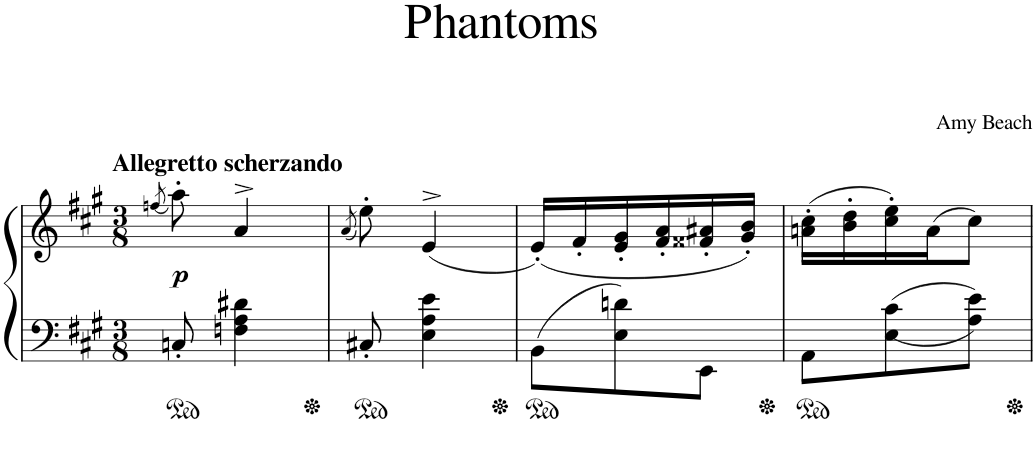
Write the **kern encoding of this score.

**kern	**kern	**dynam
*part1	*part1	*part1
*staff2	*staff1	*staff1/2
*I"Piano	*	*
*I'Pno.	*	*
*clefF4	*clefG2	*
*k[f#c#g#]	*k[f#c#g#]	*
*M3/8	*M3/8	*
=1	=1	=1
.	(8qffn/	.
!	!	!LO:DY:b
8Cn'/	8aa'\)	p
4Fn\ 4A\ 4d#X\	4a^>/	.
=2	=2	=2
.	(8qa/	.
8C#X'/	8ee'\)	.
4E\ 4A\ 4e\	(<4e^>/	.
=3	=3	=3
8BB\L	(<16e'/LL)	.
.	16f#'/	.
8E\ 8dn\	16e/' 16g#/'	.
.	16f#/' 16a/'	.
8EE\J	16f##X/' 16a#X/'	.
.	16g#/' 16b/'JJ)	.
=4	=4	=4
8AA\L	(>16an\' 16cc#\'LL	.
.	16b\' 16dd\'	.
8E\ 8c#\	16cc#\' 16ee\')	.
.	(>16a\J	.
8A\ 8e\J	8cc#\J)	.
=	=	=
*-	*-	*-
